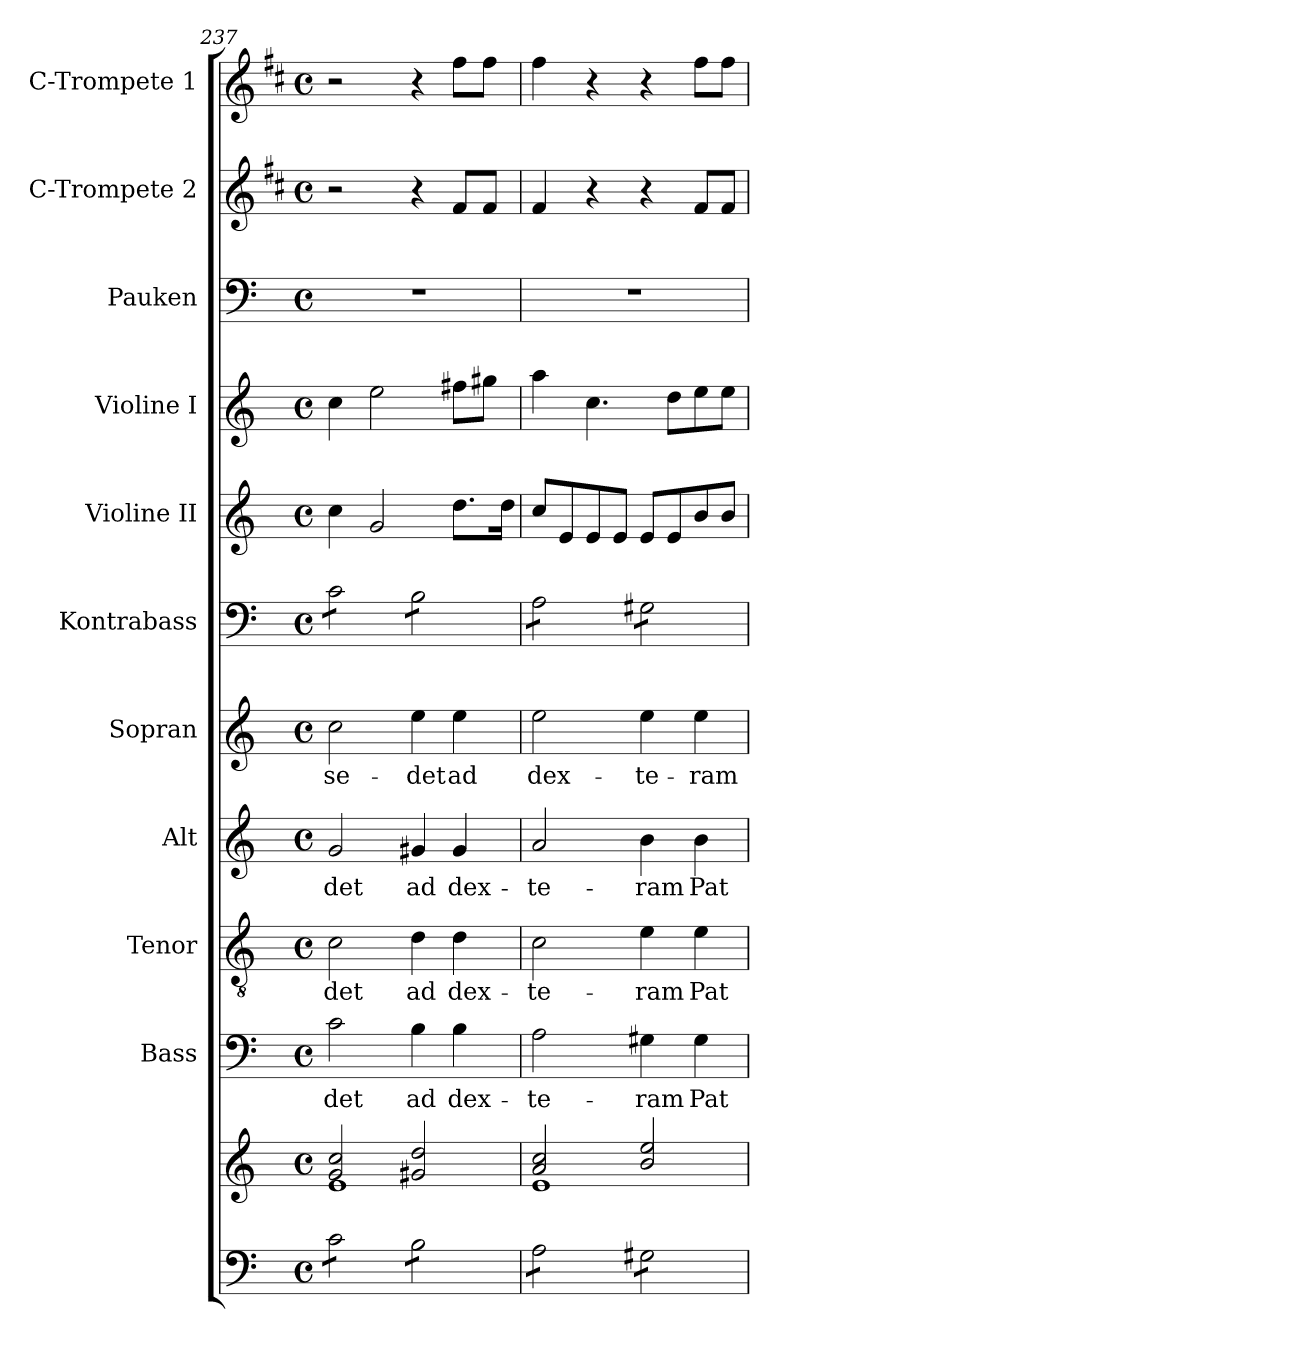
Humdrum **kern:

**kern	**kern	**kern	**text	**kern	**text	**kern	**text	**kern	**text	**kern	**kern	**kern	**kern	**kern	**kern
*part11	*part11	*part10	*part10	*part9	*part9	*part8	*part8	*part7	*part7	*part6	*part5	*part4	*part3	*part2	*part1
*staff12	*staff11	*staff10	*staff10	*staff9	*staff9	*staff8	*staff8	*staff7	*staff7	*staff6	*staff5	*staff4	*staff3	*staff2	*staff1
*	*	*I"Bass	*	*I"Tenor	*	*I"Alt	*	*I"Sopran	*	*I"Kontrabass	*I"Violine II	*I"Violine I	*I"Pauken	*I"C-Trompete 2	*I"C-Trompete 1
*	*	*I'B.	*	*I'T.	*	*I'A.	*	*I'S.	*	*I'Kb.	*I'Vl. II	*I'Vl. I	*I'Pk.	*I'C Trp. 2	*I'C Trp. 1
*clefF4	*clefG2	*clefF4	*	*clefGv2	*	*clefG2	*	*clefG2	*	*clefF4	*clefG2	*clefG2	*clefF4	*clefG2	*clefG2
*	*	*	*	*	*	*	*	*	*	*ITrd7c12	*	*	*	*ITrd1c2	*ITrd1c2
*k[]	*k[]	*k[]	*	*k[]	*	*k[]	*	*k[]	*	*k[]	*k[]	*k[]	*k[]	*k[]	*k[]
*C:	*C:	*C:	*	*C:	*	*C:	*	*C:	*	*C:	*C:	*C:	*C:	*C:	*C:
*M4/4	*M4/4	*M4/4	*	*M4/4	*	*M4/4	*	*M4/4	*	*M4/4	*M4/4	*M4/4	*M4/4	*M4/4	*M4/4
*met(c)	*met(c)	*met(c)	*	*met(c)	*	*met(c)	*	*met(c)	*	*met(c)	*met(c)	*met(c)	*met(c)	*met(c)	*met(c)
=237	=237	=237	=237	=237	=237	=237	=237	=237	=237	=237	=237	=237	=237	=237	=237
*	*^	*	*	*	*	*	*	*	*	*	*	*	*	*	*
!	!	!	!	!LO:LY:b	!	!LO:LY:b	!	!LO:LY:b	!	!LO:LY:b	!	!	!	!	!	!
*tremolo	*	*	*	*	*	*	*	*	*	*	*	*	*	*	*	*
*	*	*	*	*	*	*	*	*	*	*	*tremolo	*	*	*	*	*
8c\L	2g/ 2cc/	1e	2c\	-det	2c\	-det	2g/	-det	2cc\	se-	8C\L	4cc\	4cc\	1r	2r	2r
8c\	.	.	.	.	.	.	.	.	.	.	8C\	.	.	.	.	.
8c\	.	.	.	.	.	.	.	.	.	.	8C\	2g/	2ee\	.	.	.
8c\J	.	.	.	.	.	.	.	.	.	.	8C\J	.	.	.	.	.
!	!	!	!	!LO:LY:b	!	!LO:LY:b	!	!LO:LY:b	!	!LO:LY:b	!	!	!	!	!	!
8B\L	2g#X/ 2dd/	.	4B\	ad	4d\	ad	4g#X/	ad	4ee\	-det	8BB\L	.	.	.	4r	4r
8B\	.	.	.	.	.	.	.	.	.	.	8BB\	.	.	.	.	.
!	!	!	!	!LO:LY:b	!	!LO:LY:b	!	!LO:LY:b	!	!LO:LY:b	!	!	!	!	!	!
8B\	.	.	4B\	dex-	4d\	dex-	4g#/	dex-	4ee\	ad	8BB\	8.dd\L	8ff#X\L	.	8e/L	8ee\L
8B\J	.	.	.	.	.	.	.	.	.	.	8BB\J	.	8gg#X\J	.	8e/J	8ee\J
.	.	.	.	.	.	.	.	.	.	.	.	16dd\Jk	.	.	.	.
=238	=238	=238	=238	=238	=238	=238	=238	=238	=238	=238	=238	=238	=238	=238	=238	=238
!	!	!	!	!LO:LY:b	!	!LO:LY:b	!	!LO:LY:b	!	!LO:LY:b	!	!	!	!	!	!
8A\L	2a/ 2cc/	1e	2A\	-te-	2c\	-te-	2a/	-te-	2ee\	dex-	8AA\L	8cc/L	4aa\	1r	4e/	4ee\
8A\	.	.	.	.	.	.	.	.	.	.	8AA\	8e/	.	.	.	.
8A\	.	.	.	.	.	.	.	.	.	.	8AA\	8e/	4.cc\	.	4r	4r
8A\J	.	.	.	.	.	.	.	.	.	.	8AA\J	8e/J	.	.	.	.
!	!	!	!	!LO:LY:b	!	!LO:LY:b	!	!LO:LY:b	!	!LO:LY:b	!	!	!	!	!	!
8G#X\L	2b/ 2ee/	.	4G#X\	-ram	4e\	-ram	4b\	-ram	4ee\	-te-	8GG#X\L	8e/L	.	.	4r	4r
8G#X\	.	.	.	.	.	.	.	.	.	.	8GG#X\	8e/	8dd\L	.	.	.
!	!	!	!	!LO:LY:b	!	!LO:LY:b	!	!LO:LY:b	!	!LO:LY:b	!	!	!	!	!	!
8G#X\	.	.	4G#\	Pat-	4e\	Pat-	4b\	Pat-	4ee\	-ram	8GG#X\	8b/	8ee\	.	8e/L	8ee\L
8G#X\J	.	.	.	.	.	.	.	.	.	.	8GG#X\J	8b/J	8ee\J	.	8e/J	8ee\J
*	*	*	*	*	*	*	*	*	*	*	*Xtremolo	*	*	*	*	*
*Xtremolo	*	*	*	*	*	*	*	*	*	*	*	*	*	*	*	*
*	*v	*v	*	*	*	*	*	*	*	*	*	*	*	*	*	*
=	=	=	=	=	=	=	=	=	=	=	=	=	=	=	=
*-	*-	*-	*-	*-	*-	*-	*-	*-	*-	*-	*-	*-	*-	*-	*-
